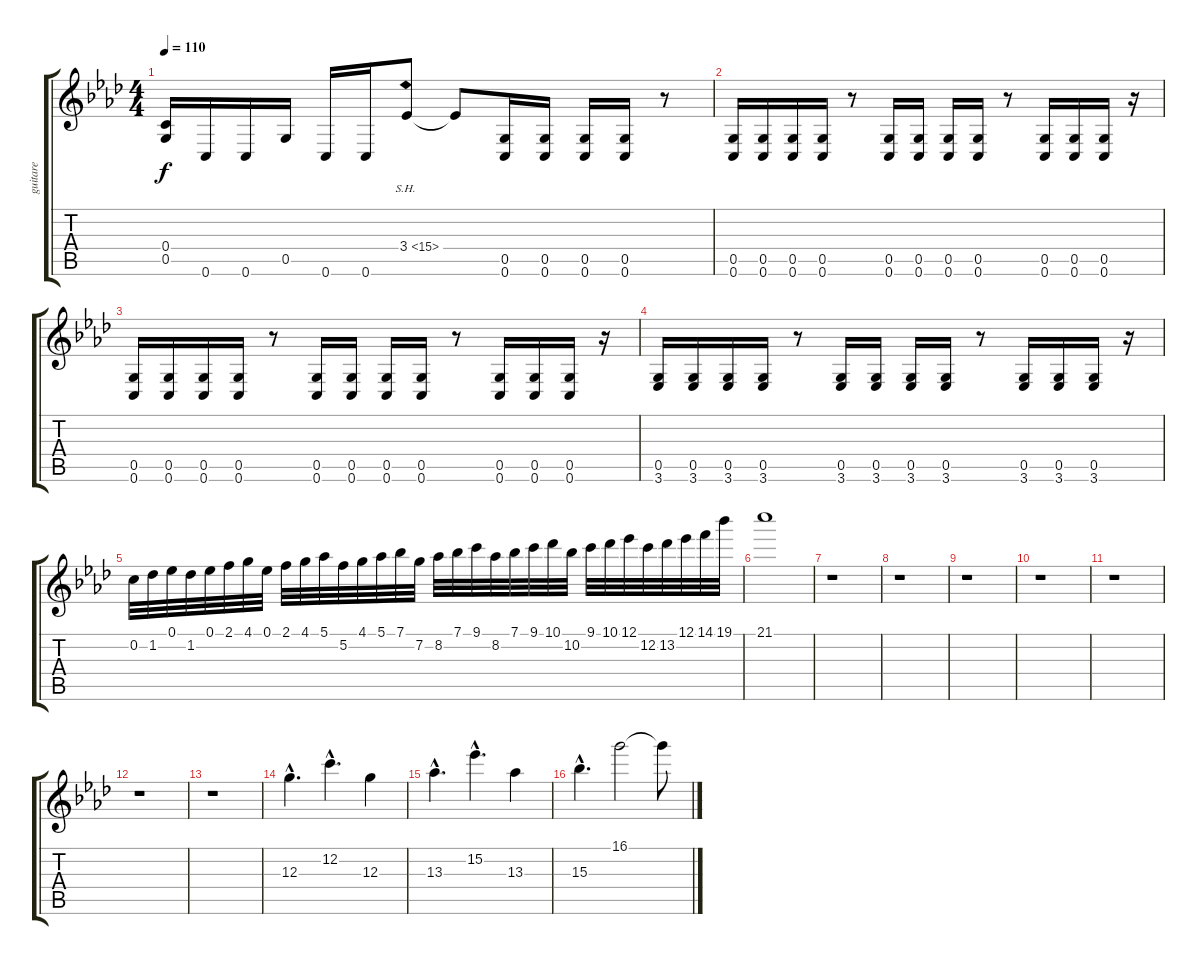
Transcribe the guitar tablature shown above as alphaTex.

\track ("guitare" "guitare") {instrument acousticguitarnylon}
\staff {score tabs}
\tuning (Eb4 C4 G3 C3 G2 C2) {hide}
\ts (4 4)
\tempo 110
\clef g2
\ks fminor
(0.4 0.5).16{dy f} 0.6.16 0.6.16 0.5.16 0.6.16 0.6.16 3.4{sh 12}.8{instrument guitarharmonics} 3.4{t}.8{instrument distortionguitar} (0.5 0.6).16 (0.5 0.6).16 (0.5 0.6).16 (0.5 0.6).16 r.8 |
(0.5 0.6).16 (0.5 0.6).16 (0.5 0.6).16 (0.5 0.6).16 r.8 (0.5 0.6).16 (0.5 0.6).16 (0.5 0.6).16 (0.5 0.6).16 r.8 (0.5 0.6).16 (0.5 0.6).16 (0.5 0.6).16 r.16 |
(0.5 0.6).16 (0.5 0.6).16 (0.5 0.6).16 (0.5 0.6).16 r.8 (0.5 0.6).16 (0.5 0.6).16 (0.5 0.6).16 (0.5 0.6).16 r.8 (0.5 0.6).16 (0.5 0.6).16 (0.5 0.6).16 r.16 |
(0.5 3.6).16 (0.5 3.6).16 (0.5 3.6).16 (0.5 3.6).16 r.8 (0.5 3.6).16 (0.5 3.6).16 (0.5 3.6).16 (0.5 3.6).16 r.8 (0.5 3.6).16 (0.5 3.6).16 (0.5 3.6).16 r.16 |
0.2.32 1.2.32 0.1.32 1.2.32 0.1.32 2.1.32 4.1.32 0.1.32 2.1.32 4.1.32 5.1.32 5.2.32 4.1.32 5.1.32 7.1.32 7.2.32 8.2.32 7.1.32 9.1.32 8.2.32 7.1.32 9.1.32 10.1.32 10.2.32 9.1.32 10.1.32 12.1.32 12.2.32 13.2.32 12.1.32 14.1.32 19.1.32 |
21.1.1 |
r.1 |
r.1 |
r.1 |
r.1 |
r.1 |
r.1 |
r.1 |
12.3{hac}.4{d volume 13 instrument distortionguitar} 12.2{hac}.4{d} 12.3.4 |
13.3{hac}.4{d} 15.2{hac}.4{d} 13.3.4 |
15.3{hac}.4{d} 16.1.2 16.1{t}.8
